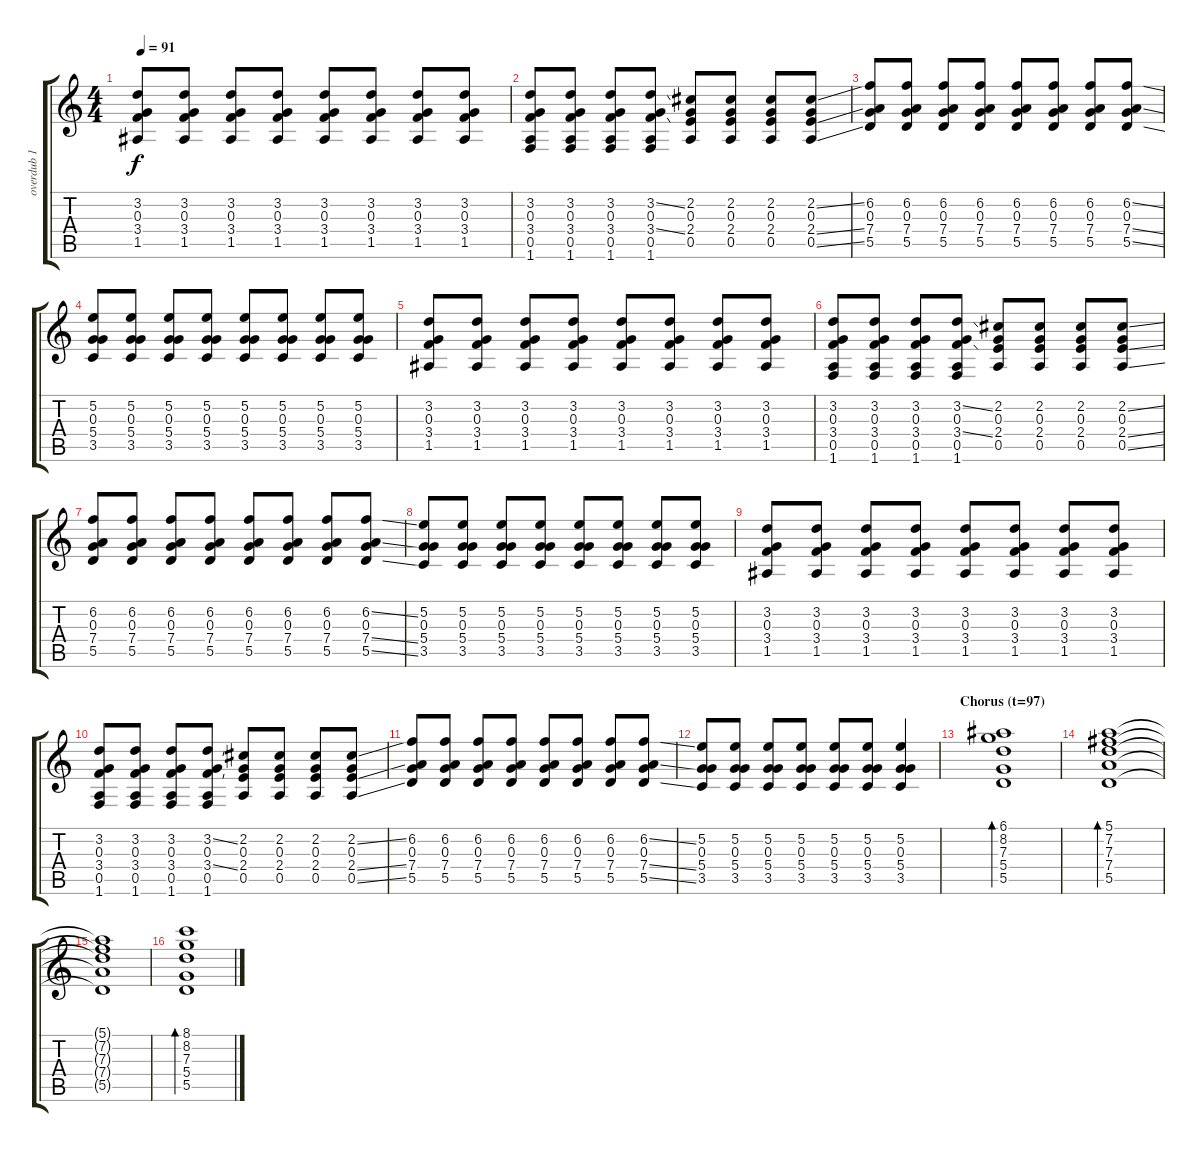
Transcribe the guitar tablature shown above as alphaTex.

\track ("overdub 1" "overdub 1") {instrument acousticguitarnylon}
\staff {score tabs}
\tuning (E4 B3 G3 D3 A2 E2) {hide}
\ts (4 4)
\tempo 91
\clef g2
\ks c
(3.2 0.3 3.4 1.5).8{dy f} (3.2 0.3 3.4 1.5).8 (3.2 0.3 3.4 1.5).8 (3.2 0.3 3.4 1.5).8 (3.2 0.3 3.4 1.5).8 (3.2 0.3 3.4 1.5).8 (3.2 0.3 3.4 1.5).8 (3.2 0.3 3.4 1.5).8 |
(3.2 0.3 3.4 0.5 1.6).8 (3.2 0.3 3.4 0.5 1.6).8 (3.2 0.3 3.4 0.5 1.6).8 (3.2{ss} 0.3 3.4{ss} 0.5 1.6).8 (2.2 0.3 2.4 0.5).8 (2.2 0.3 2.4 0.5).8 (2.2 0.3 2.4 0.5).8 (2.2{ss} 0.3 2.4{ss} 0.5{ss}).8 |
(6.2 0.3 7.4 5.5).8 (6.2 0.3 7.4 5.5).8 (6.2 0.3 7.4 5.5).8 (6.2 0.3 7.4 5.5).8 (6.2 0.3 7.4 5.5).8 (6.2 0.3 7.4 5.5).8 (6.2 0.3 7.4 5.5).8 (6.2{ss} 0.3 7.4{ss} 5.5{ss}).8 |
(5.2 0.3 5.4 3.5).8 (5.2 0.3 5.4 3.5).8 (5.2 0.3 5.4 3.5).8 (5.2 0.3 5.4 3.5).8 (5.2 0.3 5.4 3.5).8 (5.2 0.3 5.4 3.5).8 (5.2 0.3 5.4 3.5).8 (5.2 0.3 5.4 3.5).8 |
(3.2 0.3 3.4 1.5).8 (3.2 0.3 3.4 1.5).8 (3.2 0.3 3.4 1.5).8 (3.2 0.3 3.4 1.5).8 (3.2 0.3 3.4 1.5).8 (3.2 0.3 3.4 1.5).8 (3.2 0.3 3.4 1.5).8 (3.2 0.3 3.4 1.5).8 |
(3.2 0.3 3.4 0.5 1.6).8 (3.2 0.3 3.4 0.5 1.6).8 (3.2 0.3 3.4 0.5 1.6).8 (3.2{ss} 0.3 3.4{ss} 0.5 1.6).8 (2.2 0.3 2.4 0.5).8 (2.2 0.3 2.4 0.5).8 (2.2 0.3 2.4 0.5).8 (2.2{ss} 0.3 2.4{ss} 0.5{ss}).8 |
(6.2 0.3 7.4 5.5).8 (6.2 0.3 7.4 5.5).8 (6.2 0.3 7.4 5.5).8 (6.2 0.3 7.4 5.5).8 (6.2 0.3 7.4 5.5).8 (6.2 0.3 7.4 5.5).8 (6.2 0.3 7.4 5.5).8 (6.2{ss} 0.3 7.4{ss} 5.5{ss}).8 |
(5.2 0.3 5.4 3.5).8 (5.2 0.3 5.4 3.5).8 (5.2 0.3 5.4 3.5).8 (5.2 0.3 5.4 3.5).8 (5.2 0.3 5.4 3.5).8 (5.2 0.3 5.4 3.5).8 (5.2 0.3 5.4 3.5).8 (5.2 0.3 5.4 3.5).8 |
(3.2 0.3 3.4 1.5).8 (3.2 0.3 3.4 1.5).8 (3.2 0.3 3.4 1.5).8 (3.2 0.3 3.4 1.5).8 (3.2 0.3 3.4 1.5).8 (3.2 0.3 3.4 1.5).8 (3.2 0.3 3.4 1.5).8 (3.2 0.3 3.4 1.5).8 |
(3.2 0.3 3.4 0.5 1.6).8 (3.2 0.3 3.4 0.5 1.6).8 (3.2 0.3 3.4 0.5 1.6).8 (3.2{ss} 0.3 3.4{ss} 0.5 1.6).8 (2.2 0.3 2.4 0.5).8 (2.2 0.3 2.4 0.5).8 (2.2 0.3 2.4 0.5).8 (2.2{ss} 0.3 2.4{ss} 0.5{ss}).8 |
(6.2 0.3 7.4 5.5).8 (6.2 0.3 7.4 5.5).8 (6.2 0.3 7.4 5.5).8 (6.2 0.3 7.4 5.5).8 (6.2 0.3 7.4 5.5).8 (6.2 0.3 7.4 5.5).8 (6.2 0.3 7.4 5.5).8 (6.2{ss} 0.3 7.4{ss} 5.5{ss}).8 |
(5.2 0.3 5.4 3.5).8 (5.2 0.3 5.4 3.5).8 (5.2 0.3 5.4 3.5).8 (5.2 0.3 5.4 3.5).8 (5.2 0.3 5.4 3.5).8 (5.2 0.3 5.4 3.5).8 (5.2 0.3 5.4 3.5).4 |
\section ("" "Chorus (t=97)")
(6.1 8.2 7.3 5.4 5.5).1{bd 240} |
(5.1 7.2 7.3 7.4 5.5).1{bd 240} |
(5.1{t} 7.2{t} 7.3{t} 7.4{t} 5.5{t}).1 |
(8.1 8.2 7.3 5.4 5.5).1{bd 240}
